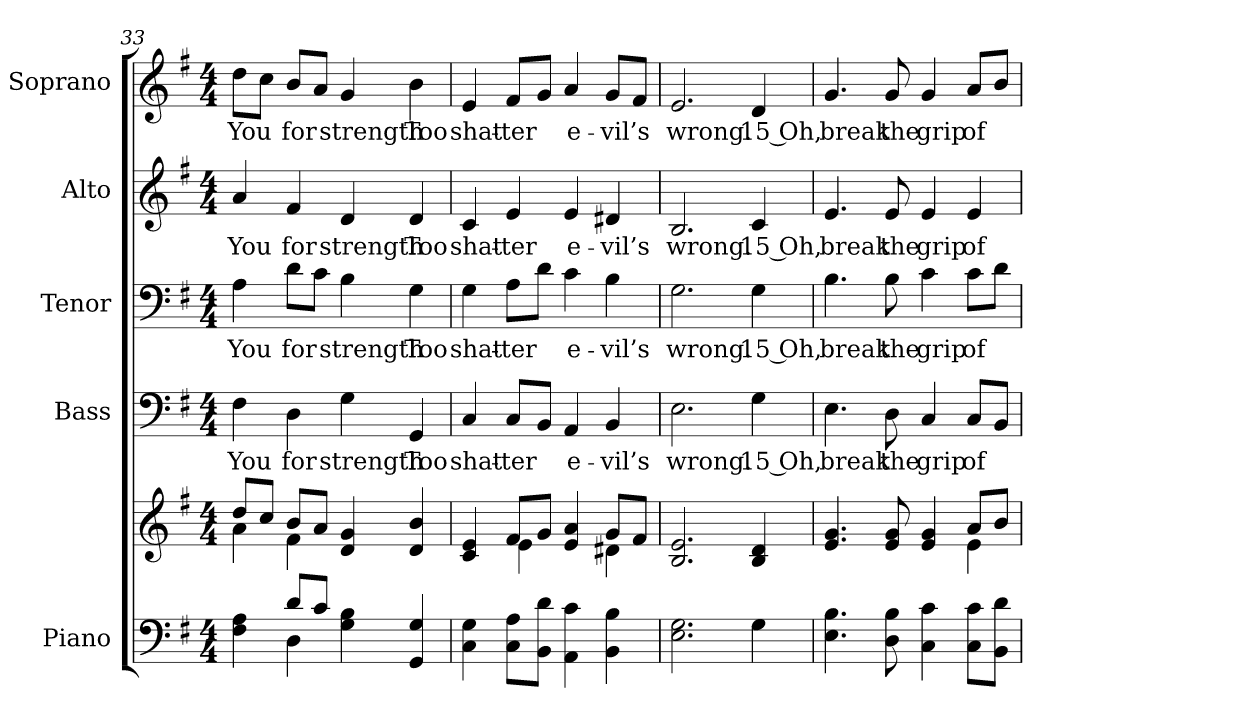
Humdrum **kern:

**kern	**kern	**kern	**text	**kern	**text	**kern	**text	**kern	**text
*part5	*part5	*part4	*part4	*part3	*part3	*part2	*part2	*part1	*part1
*staff6	*staff5	*staff4	*staff4	*staff3	*staff3	*staff2	*staff2	*staff1	*staff1
*I"Piano	*	*I"Bass	*	*I"Tenor	*	*I"Alto	*	*I"Soprano	*
*I'Pno.	*	*I'B.	*	*I'T.	*	*I'A.	*	*I'S.	*
*clefF4	*clefG2	*clefF4	*	*clefF4	*	*clefG2	*	*clefG2	*
*k[f#]	*k[f#]	*k[f#]	*	*k[f#]	*	*k[f#]	*	*k[f#]	*
*G:	*G:	*G:	*	*G:	*	*G:	*	*G:	*
*M4/4	*M4/4	*M4/4	*	*M4/4	*	*M4/4	*	*M4/4	*
=33	=33	=33	=33	=33	=33	=33	=33	=33	=33
*^	*^	*	*	*	*	*	*	*	*
!	!	!	!	!	!LO:LY:b:color=#000000	!	!	!	!	!	!
!	!	!	!	!	!	!	!LO:LY:b:color=#000000	!	!	!	!
!	!	!	!	!	!	!	!	!	!LO:LY:b:color=#000000	!	!
!	!	!	!	!	!	!	!	!	!	!	!LO:LY:b:color=#000000
4F#i\ 4Ai	4ryy	8ddi/L	4ai\	4F#i\	You	4Ai\	You	4ai/	You	8ddi\L	You
.	.	8cci/J	.	.	.	.	.	.	.	8cci\J	.
!	!	!	!	!	!LO:LY:b:color=#000000	!	!	!	!	!	!
!	!	!	!	!	!	!	!LO:LY:b:color=#000000	!	!	!	!
!	!	!	!	!	!	!	!	!	!LO:LY:b:color=#000000	!	!
!	!	!	!	!	!	!	!	!	!	!	!LO:LY:b:color=#000000
8di/L	4Di\	8bi/L	4f#i\	4Di\	for	8di\L	for	4f#i/	for	8bi/L	for
8ci/J	.	8ai/J	.	.	.	8ci\J	.	.	.	8ai/J	.
!	!	!	!	!	!LO:LY:b:color=#000000	!	!	!	!	!	!
!	!	!	!	!	!	!	!LO:LY:b:color=#000000	!	!	!	!
!	!	!	!	!	!	!	!	!	!LO:LY:b:color=#000000	!	!
!	!	!	!	!	!	!	!	!	!	!	!LO:LY:b:color=#000000
4Gi\ 4Bi	2ryy	4di/ 4gi	2ryy	4Gi\	strength	4Bi\	strength	4di/	strength	4gi/	strength
!	!	!	!	!	!LO:LY:b:color=#000000	!	!	!	!	!	!
!	!	!	!	!	!	!	!LO:LY:b:color=#000000	!	!	!	!
!	!	!	!	!	!	!	!	!	!LO:LY:b:color=#000000	!	!
!	!	!	!	!	!	!	!	!	!	!	!LO:LY:b:color=#000000
4GGi/ 4Gi	.	4di/ 4bi	.	4GGi/	Too	4Gi\	Too	4di/	Too	4bi\	Too
*v	*v	*	*	*	*	*	*	*	*	*	*
=34	=34	=34	=34	=34	=34	=34	=34	=34	=34	=34
!	!	!	!	!LO:LY:b:color=#000000	!	!	!	!	!	!
!	!	!	!	!	!	!LO:LY:b:color=#000000	!	!	!	!
!	!	!	!	!	!	!	!	!LO:LY:b:color=#000000	!	!
!	!	!	!	!	!	!	!	!	!	!LO:LY:b:color=#000000
4Ci\ 4Gi	4ci/ 4ei	4ryy	4Ci/	shat-	4Gi\	shat-	4ci/	shat-	4ei/	shat-
!	!	!	!	!LO:LY:b:color=#000000	!	!	!	!	!	!
!	!	!	!	!	!	!LO:LY:b:color=#000000	!	!	!	!
!	!	!	!	!	!	!	!	!LO:LY:b:color=#000000	!	!
!	!	!	!	!	!	!	!	!	!	!LO:LY:b:color=#000000
8Ci\ 8AiL	8f#i/L	4ei\	8Ci/L	-ter	8Ai\L	-ter	4ei/	-ter	8f#i/L	-ter
8BBi\ 8diJ	8gi/J	.	8BBi/J	.	8di\J	.	.	.	8gi/J	.
!	!	!	!	!LO:LY:b:color=#000000	!	!	!	!	!	!
!	!	!	!	!	!	!LO:LY:b:color=#000000	!	!	!	!
!	!	!	!	!	!	!	!	!LO:LY:b:color=#000000	!	!
!	!	!	!	!	!	!	!	!	!	!LO:LY:b:color=#000000
4AAi\ 4ci	4ei/ 4ai	4ryy	4AAi/	e-	4ci\	e-	4ei/	e-	4ai/	e-
!	!	!	!	!LO:LY:b:color=#000000	!	!	!	!	!	!
!	!	!	!	!	!	!LO:LY:b:color=#000000	!	!	!	!
!	!	!	!	!	!	!	!	!LO:LY:b:color=#000000	!	!
!	!	!	!	!	!	!	!	!	!	!LO:LY:b:color=#000000
4BBi\ 4Bi	8gi/L	4d#Xi\	4BBi/	-vil’s	4Bi\	-vil’s	4d#Xi/	-vil’s	8gi/L	-vil’s
.	8f#i/J	.	.	.	.	.	.	.	8f#i/J	.
*	*v	*v	*	*	*	*	*	*	*	*
=35	=35	=35	=35	=35	=35	=35	=35	=35	=35
!	!	!	!LO:LY:b:color=#000000	!	!	!	!	!	!
!	!	!	!	!	!LO:LY:b:color=#000000	!	!	!	!
!	!	!	!	!	!	!	!LO:LY:b:color=#000000	!	!
!	!	!	!	!	!	!	!	!	!LO:LY:b:color=#000000
2.Ei\ 2.Gi	2.Bi/ 2.ei	2.Ei\	wrong.	2.Gi\	wrong.	2.Bi/	wrong.	2.ei/	wrong.
!	!	!	!LO:LY:b:color=#000000	!	!	!	!	!	!
!	!	!	!	!	!LO:LY:b:color=#000000	!	!	!	!
!	!	!	!	!	!	!	!LO:LY:b:color=#000000	!	!
!	!	!	!	!	!	!	!	!	!LO:LY:b:color=#000000
4Gi\	4Bi/ 4di	4Gi\	15 Oh,	4Gi\	15 Oh,	4ci/	15 Oh,	4di/	15 Oh,
=36	=36	=36	=36	=36	=36	=36	=36	=36	=36
*	*^	*	*	*	*	*	*	*	*
!	!	!	!	!LO:LY:b:color=#000000	!	!	!	!	!	!
!	!	!	!	!	!	!LO:LY:b:color=#000000	!	!	!	!
!	!	!	!	!	!	!	!	!LO:LY:b:color=#000000	!	!
!	!	!	!	!	!	!	!	!	!	!LO:LY:b:color=#000000
4.Ei\ 4.Bi	4.ei/ 4.gi	2ryy	4.Ei\	break	4.Bi\	break	4.ei/	break	4.gi/	break
!	!	!	!	!LO:LY:b:color=#000000	!	!	!	!	!	!
!	!	!	!	!	!	!LO:LY:b:color=#000000	!	!	!	!
!	!	!	!	!	!	!	!	!LO:LY:b:color=#000000	!	!
!	!	!	!	!	!	!	!	!	!	!LO:LY:b:color=#000000
8Di\ 8Bi	8ei/ 8gi	.	8Di\	the	8Bi\	the	8ei/	the	8gi/	the
!	!	!	!	!LO:LY:b:color=#000000	!	!	!	!	!	!
!	!	!	!	!	!	!LO:LY:b:color=#000000	!	!	!	!
!	!	!	!	!	!	!	!	!LO:LY:b:color=#000000	!	!
!	!	!	!	!	!	!	!	!	!	!LO:LY:b:color=#000000
4Ci\ 4ci	4ei/ 4gi	4ryy	4Ci/	grip	4ci\	grip	4ei/	grip	4gi/	grip
!	!	!	!	!LO:LY:b:color=#000000	!	!	!	!	!	!
!	!	!	!	!	!	!LO:LY:b:color=#000000	!	!	!	!
!	!	!	!	!	!	!	!	!LO:LY:b:color=#000000	!	!
!	!	!	!	!	!	!	!	!	!	!LO:LY:b:color=#000000
8Ci\ 8ciL	8ai/L	4ei\	8Ci/L	of	8ci\L	of	4ei/	of	8ai/L	of
8BBi\ 8diJ	8bi/J	.	8BBi/J	.	8di\J	.	.	.	8bi/J	.
*	*v	*v	*	*	*	*	*	*	*	*
=	=	=	=	=	=	=	=	=	=
*-	*-	*-	*-	*-	*-	*-	*-	*-	*-
